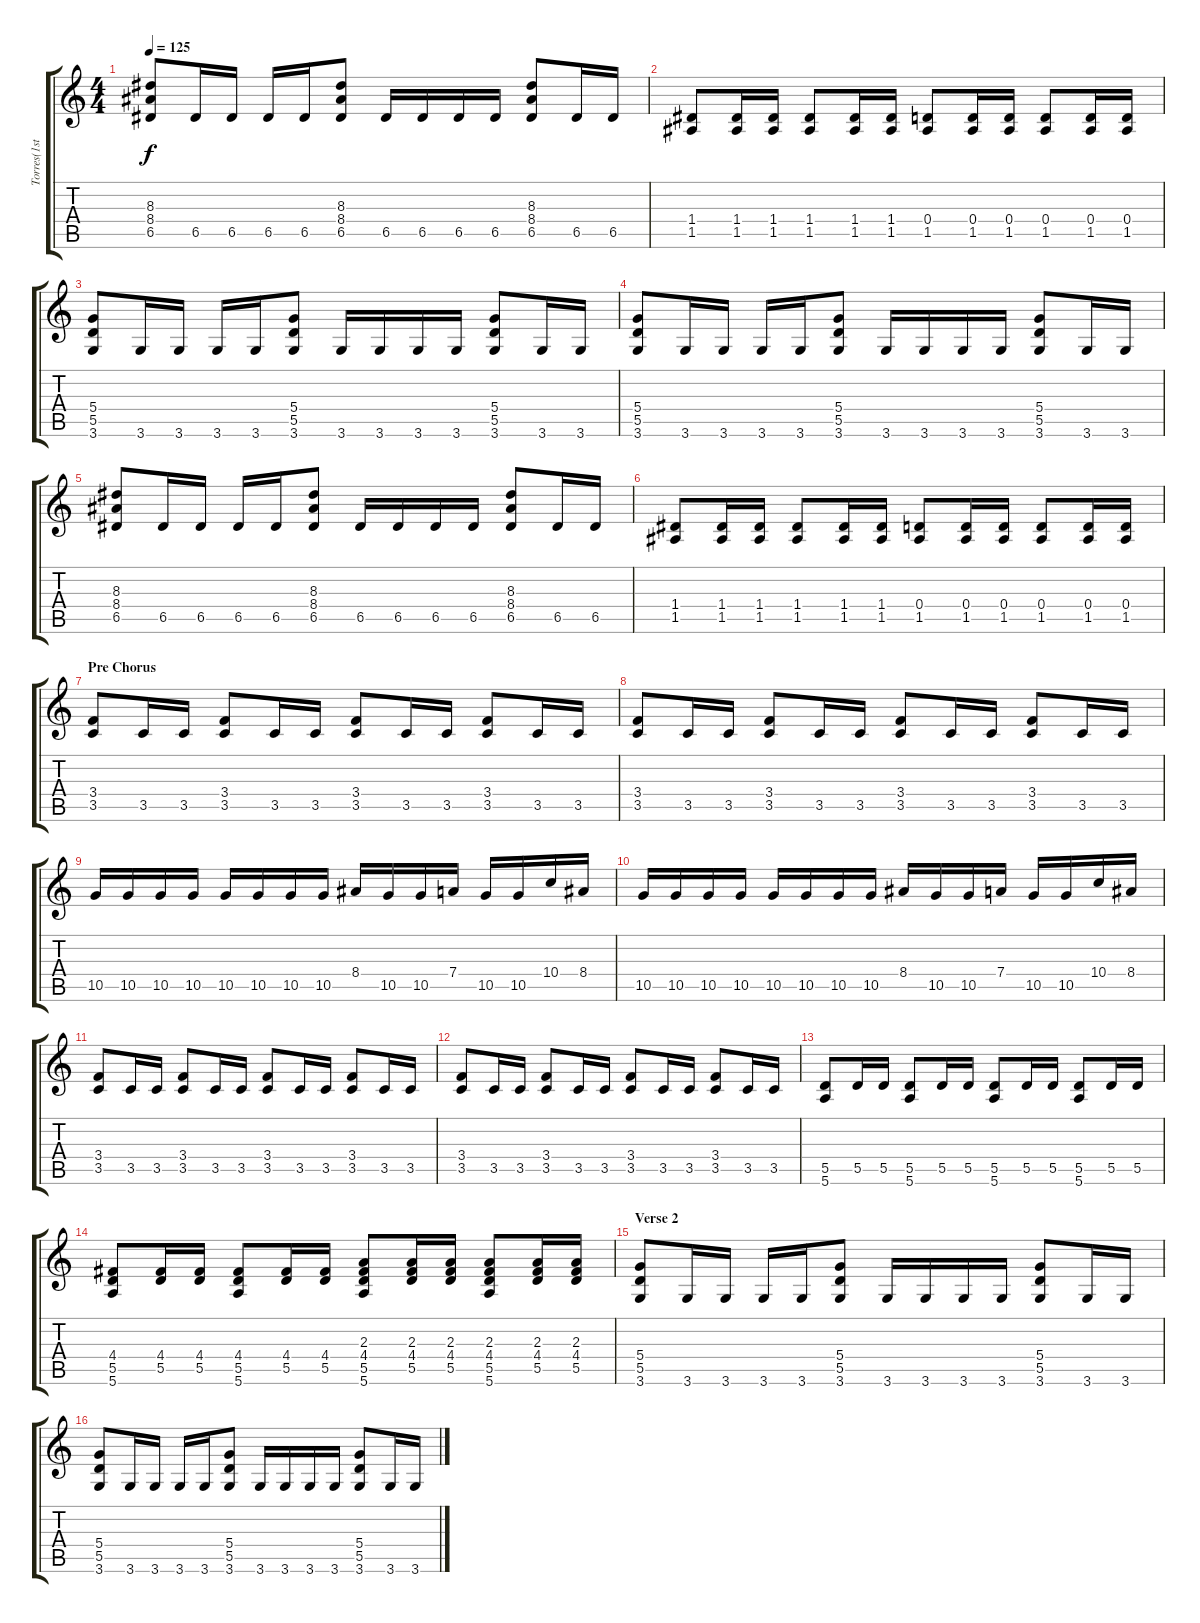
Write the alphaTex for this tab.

\track ("Torres(1st Guitar)" "Torres(1st") {instrument distortionguitar}
\staff {score tabs}
\tuning (E4 B3 G3 D3 A2 E2) {hide}
\ts (4 4)
\tempo 125
\clef g2
\ks c
(8.3 8.4 6.5).8{dy f} 6.5.16 6.5.16 6.5.16 6.5.16 (8.3 8.4 6.5).8 6.5.16 6.5.16 6.5.16 6.5.16 (8.3 8.4 6.5).8 6.5.16 6.5.16 |
(1.4 1.5).8 (1.4 1.5).16 (1.4 1.5).16 (1.4 1.5).8 (1.4 1.5).16 (1.4 1.5).16 (0.4 1.5).8 (0.4 1.5).16 (0.4 1.5).16 (0.4 1.5).8 (0.4 1.5).16 (0.4 1.5).16 |
(5.4 5.5 3.6).8 3.6.16 3.6.16 3.6.16 3.6.16 (5.4 5.5 3.6).8 3.6.16 3.6.16 3.6.16 3.6.16 (5.4 5.5 3.6).8 3.6.16 3.6.16 |
(5.4 5.5 3.6).8 3.6.16 3.6.16 3.6.16 3.6.16 (5.4 5.5 3.6).8 3.6.16 3.6.16 3.6.16 3.6.16 (5.4 5.5 3.6).8 3.6.16 3.6.16 |
(8.3 8.4 6.5).8 6.5.16 6.5.16 6.5.16 6.5.16 (8.3 8.4 6.5).8 6.5.16 6.5.16 6.5.16 6.5.16 (8.3 8.4 6.5).8 6.5.16 6.5.16 |
(1.4 1.5).8 (1.4 1.5).16 (1.4 1.5).16 (1.4 1.5).8 (1.4 1.5).16 (1.4 1.5).16 (0.4 1.5).8 (0.4 1.5).16 (0.4 1.5).16 (0.4 1.5).8 (0.4 1.5).16 (0.4 1.5).16 |
\section ("" "Pre Chorus")
(3.4 3.5).8 3.5.16 3.5.16 (3.4 3.5).8 3.5.16 3.5.16 (3.4 3.5).8 3.5.16 3.5.16 (3.4 3.5).8 3.5.16 3.5.16 |
(3.4 3.5).8 3.5.16 3.5.16 (3.4 3.5).8 3.5.16 3.5.16 (3.4 3.5).8 3.5.16 3.5.16 (3.4 3.5).8 3.5.16 3.5.16 |
10.5.16 10.5.16 10.5.16 10.5.16 10.5.16 10.5.16 10.5.16 10.5.16 8.4.16 10.5.16 10.5.16 7.4.16 10.5.16 10.5.16 10.4.16 8.4.16 |
10.5.16 10.5.16 10.5.16 10.5.16 10.5.16 10.5.16 10.5.16 10.5.16 8.4.16 10.5.16 10.5.16 7.4.16 10.5.16 10.5.16 10.4.16 8.4.16 |
(3.4 3.5).8 3.5.16 3.5.16 (3.4 3.5).8 3.5.16 3.5.16 (3.4 3.5).8 3.5.16 3.5.16 (3.4 3.5).8 3.5.16 3.5.16 |
(3.4 3.5).8 3.5.16 3.5.16 (3.4 3.5).8 3.5.16 3.5.16 (3.4 3.5).8 3.5.16 3.5.16 (3.4 3.5).8 3.5.16 3.5.16 |
(5.5 5.6).8 5.5.16 5.5.16 (5.5 5.6).8 5.5.16 5.5.16 (5.5 5.6).8 5.5.16 5.5.16 (5.5 5.6).8 5.5.16 5.5.16 |
(4.4 5.5 5.6).8 (4.4 5.5).16 (4.4 5.5).16 (4.4 5.5 5.6).8 (4.4 5.5).16 (4.4 5.5).16 (2.3 4.4 5.5 5.6).8 (2.3 4.4 5.5).16 (2.3 4.4 5.5).16 (2.3 4.4 5.5 5.6).8 (2.3 4.4 5.5).16 (2.3 4.4 5.5).16 |
\section ("" "Verse 2")
(5.4 5.5 3.6).8 3.6.16 3.6.16 3.6.16 3.6.16 (5.4 5.5 3.6).8 3.6.16 3.6.16 3.6.16 3.6.16 (5.4 5.5 3.6).8 3.6.16 3.6.16 |
(5.4 5.5 3.6).8 3.6.16 3.6.16 3.6.16 3.6.16 (5.4 5.5 3.6).8 3.6.16 3.6.16 3.6.16 3.6.16 (5.4 5.5 3.6).8 3.6.16 3.6.16
